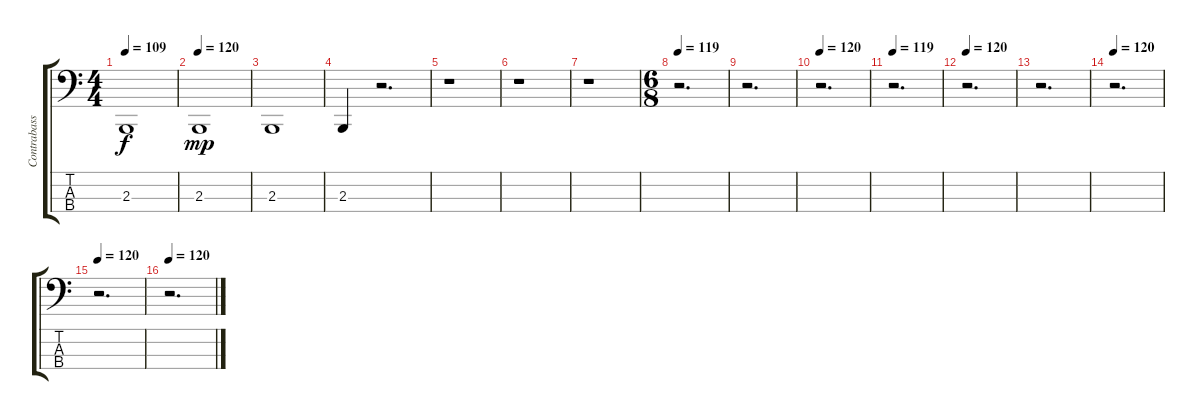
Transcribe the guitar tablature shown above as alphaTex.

\track ("Contrabasses" "Contrabass") {instrument pizzicatostrings}
\staff {score tabs}
\tuning (G2 D2 A1 E1) {hide}
\ts (4 4)
\tempo 109
\clef f4
\ks c
2.3{t}.1{dy f} |
\tempo 120
2.3.1{dy mp} |
2.3.1 |
2.3.4 r.2{d} |
r.1 |
r.1 |
r.1 |
\ts (6 8)
\tempo 119
r.2{d} |
r.2{d} |
\tempo 120
r.2{d} |
\tempo 119
r.2{d} |
\tempo 120
r.2{d} |
r.2{d} |
\tempo 120
r.2{d} |
\tempo 120
r.2{d} |
\tempo 120
r.2{d}
